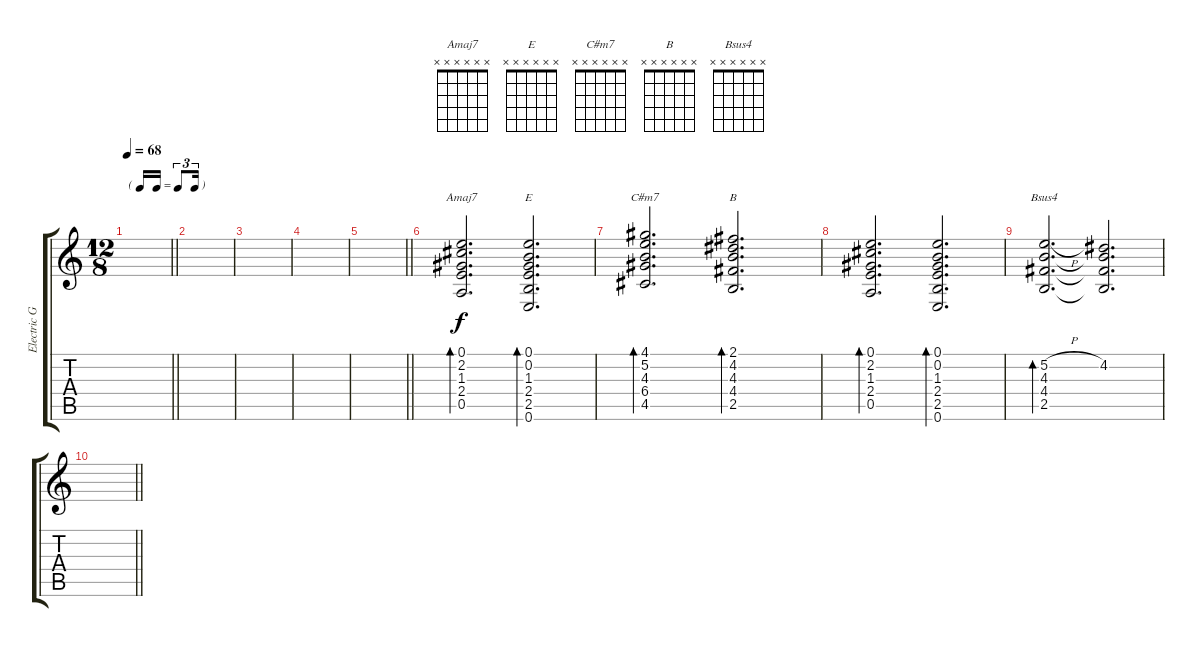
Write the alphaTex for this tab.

\track ("Electric Guitar" "Electric G") {instrument overdrivenguitar}
\staff {score tabs}
\tuning (E4 B3 G3 D3 A2 E2) {hide}
\chord ("Amaj7" x x x x x x)
\chord ("E" x x x x x x)
\chord ("C#m7" x x x x x x)
\chord ("B" x x x x x x)
\chord ("Bsus4" x x x x x x)
\ts (12 8)
\tf triplet16th
\tempo 68
\clef g2
\barLineRight lightlight
\ks c
|
|
|
|
\barLineRight lightlight
|
(0.1 2.2 1.3 2.4 0.5).2{d bd 120 ch "Amaj7"} (0.1 0.2 1.3 2.4 2.5 0.6).2{d bd 120 ch "E"} |
(4.1 5.2 4.3 6.4 4.5).2{d bd 120 ch "C#m7"} (2.1 4.2 4.3 4.4 2.5).2{d bd 60 ch "B"} |
(0.1 2.2 1.3 2.4 0.5).2{d bd 120} (0.1 0.2 1.3 2.4 2.5 0.6).2{d bd 120} |
(5.2{h} 4.3 4.4 2.5).2{d bd 120 ch "Bsus4"} (4.2 4.3{t} 4.4{t} 2.5{t}).2{d} |
\barLineRight lightlight
